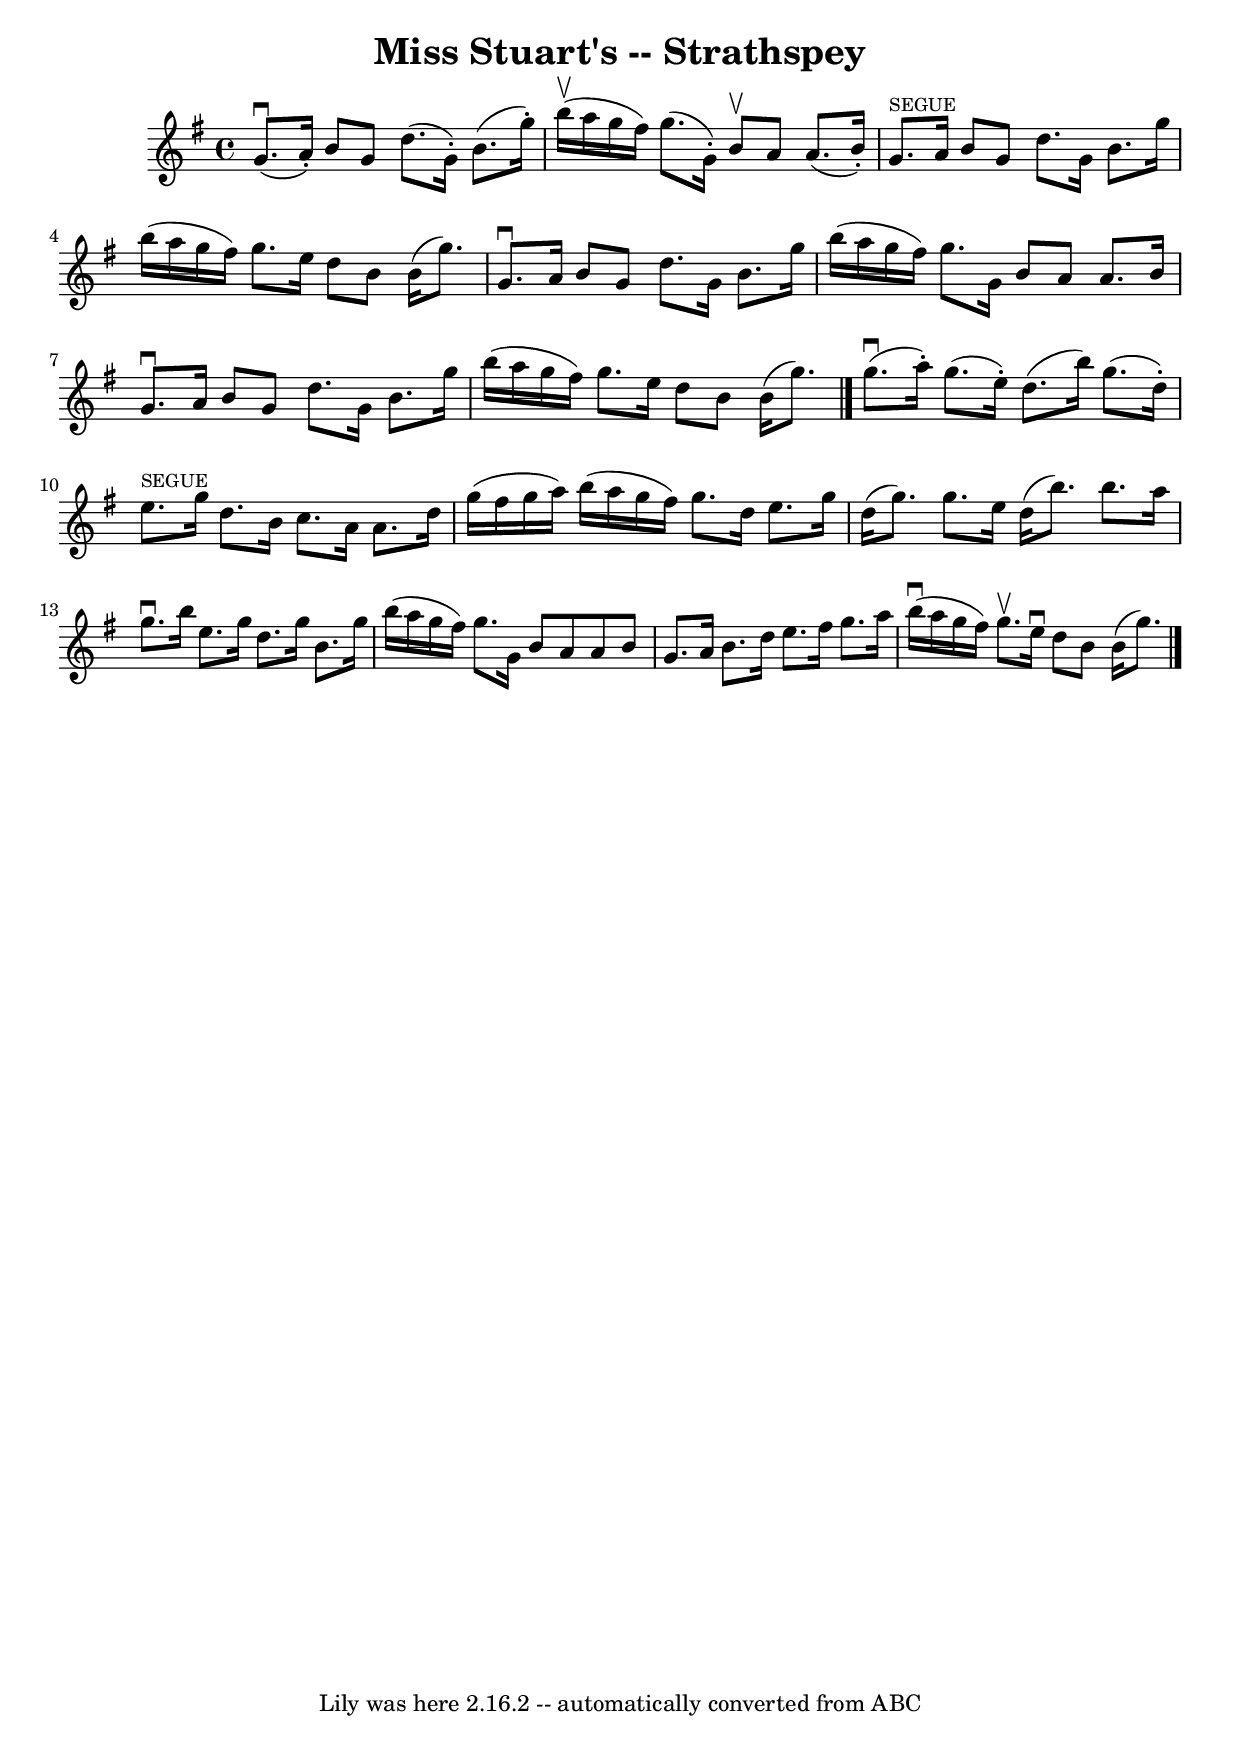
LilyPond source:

\version "2.7.40"
\include "Mammoth.ily"
\header {
	book = "Ryan's Mammoth Collection"
	crossRefNumber = "1"
	footnotes = "\\\\161 960"
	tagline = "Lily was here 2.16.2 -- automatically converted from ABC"
	title = "Miss Stuart's -- Strathspey"
}
voicedefault =  {
\set Score.defaultBarType = "empty"

 \override Staff.TimeSignature #'style = #'C
 \time 4/4 \key g \major g'8.^\downbow(a'16 -.) b'8 g'8 d''8. (
 g'16 -.) b'8. (g''16 -.)   |
 b''16^\upbow(a''16    
g''16 fis''16) g''8. (g'16 -.) b'8^\upbow a'8 a'8. (
b'16 -.)   |
 g'8.^\segue a'16 b'8 g'8 d''8. g'16 
 b'8. g''16    |
 b''16 (a''16 g''16 fis''16) g''8.  
 e''16 d''8 b'8 b'16 (g''8.)   |
 g'8.^\downbow   
a'16 b'8 g'8 d''8. g'16 b'8. g''16    |
 b''16 (
a''16 g''16 fis''16) g''8. g'16 b'8 a'8 a'8. b'16    
|
 g'8.^\downbow a'16 b'8 g'8 d''8. g'16 b'8.    
g''16    |
 b''16 (a''16 g''16 fis''16) g''8. e''16    
 d''8 b'8 b'16 (g''8.)   \bar "|." g''8.^\downbow(a''16 
-.) g''8. (e''16 -.) d''8. (b''16) g''8. (d''16 -.)   
|
 e''8.^\segue g''16 d''8. b'16 c''8. a'16 a'8.   
 d''16    |
 g''16 (fis''16 g''16 a''16) b''16 (
a''16 g''16 fis''16) g''8. d''16 e''8. g''16    |
   
d''16 (g''8.) g''8. e''16 d''16 (b''8.) b''8. a''16    
|
 g''8.^\downbow b''16 e''8. g''16 d''8. g''16    
b'8. g''16    |
 b''16 (a''16 g''16 fis''16) g''8.    
g'16 b'8 a'8 a'8 b'8    |
 g'8. a'16 b'8. d''16    
e''8. fis''16 g''8. a''16    |
 b''16^\downbow(a''16    
g''16 fis''16) g''8.^\upbow e''16^\downbow d''8 b'8    
b'16 (g''8.)   \bar "|."   
}

\score{
    <<

	\context Staff="default"
	{
	    \voicedefault 
	}

    >>
	\layout {
	}
	\midi {}
}
